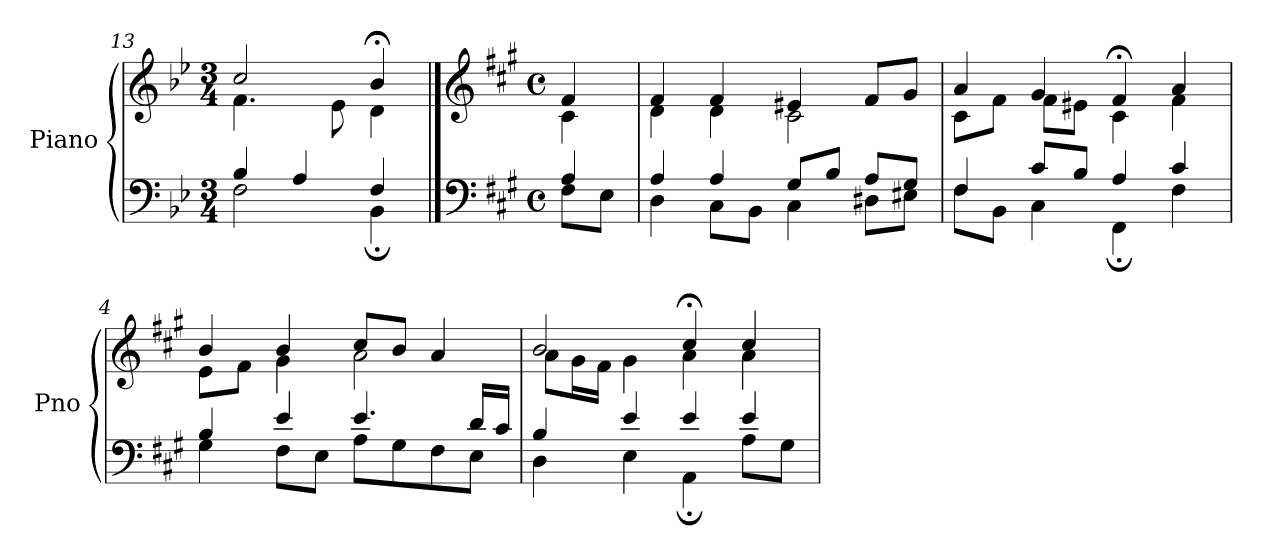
**kern	**kern
*part1	*part1
*staff2	*staff1
*I"Piano	*
*I'Pno	*
*clefF4	*clefG2
*k[b-e-]	*k[b-e-]
*M3/4	*M3/4
=13	=13
*^	*^
4B-/	2F\	2cc/	4.f\
4A/	.	.	.
.	.	.	8e-\
4F/	4BB-;\	4b-;</	4d\
==1	==1	==1	==1
*clefF4	*	*clefG2	*
*k[f#c#g#]	*	*k[f#c#g#]	*
*M4/4	*	*M4/4	*
*met(c)	*	*met(c)	*
4A/	8F#\L	4f#/	4c#\
.	8E\J	.	.
=2	=2	=2	=2
4A/	4D\	4f#/	4d\
4A/	8C#\L	4f#/	4d\
.	8BB\J	.	.
8G#/L	4C#\	4e#X/	2c#\
8B/J	.	.	.
8A/L	8D#X\L	8f#/L	.
8G#/J	8E#X\J	8g#/J	.
=3	=3	=3	=3
4F#/	8F#\L	4a/	8c#\L
.	8BB\J	.	8f#\J
8c#/L	4C#\	4g#/	8f#\L
8B/J	.	.	8e#X\J
4A/	4FF#;\	4f#;</	4c#\
4c#/	4F#\	4a/	4f#\
=4	=4	=4	=4
4B/	4G#\	4b/	8e\L
.	.	.	8f#\J
4e/	8F#\L	4b/	4g#\
.	8E\J	.	.
4.e/	8A\L	8cc#/L	2a\
.	8G#\	8b/J	.
.	8F#\	4a/	.
16d/LL	8E\J	.	.
16c#/JJ	.	.	.
=5	=5	=5	=5
4B/	4D\	2b/	8a\L
.	.	.	16g#\L
.	.	.	16f#\JJ
4e/	4E\	.	4g#\
4e/	4AA;\	4cc#;</	4a\
4e/	8A\L	4cc#/	4a\
.	8G#\J	.	.
*v	*v	*	*
*	*v	*v
=	=
*-	*-
